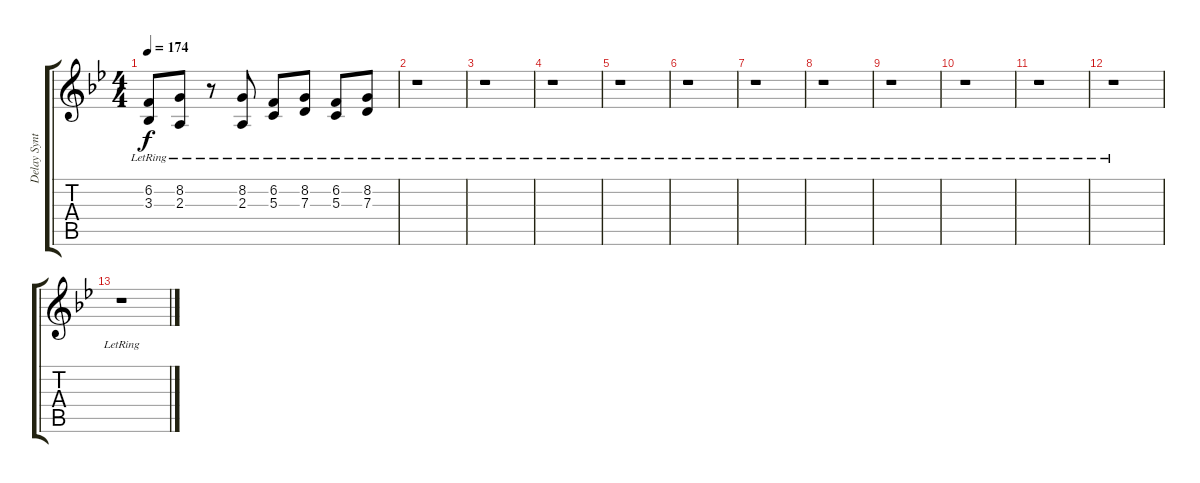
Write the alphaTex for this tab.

\track ("Delay Synth" "Delay Synt") {instrument electricpiano1}
\staff {score tabs}
\tuning (E4 B3 G3 D3 A2 E2) {hide}
\ts (4 4)
\tempo 174
\clef g2
\ks gminor
(6.2{lr} 3.3{lr}).8{dy f} (8.2{lr} 2.3{lr}).8 r.8 (8.2{lr} 2.3{lr}).8 (6.2{lr} 5.3{lr}).8 (8.2{lr} 7.3{lr}).8 (6.2{lr} 5.3{lr}).8 (8.2{lr} 7.3{lr}).8 |
r.1 |
r.1 |
r.1 |
r.1 |
r.1 |
r.1 |
r.1 |
r.1 |
r.1 |
r.1 |
r.1 |
r.1
